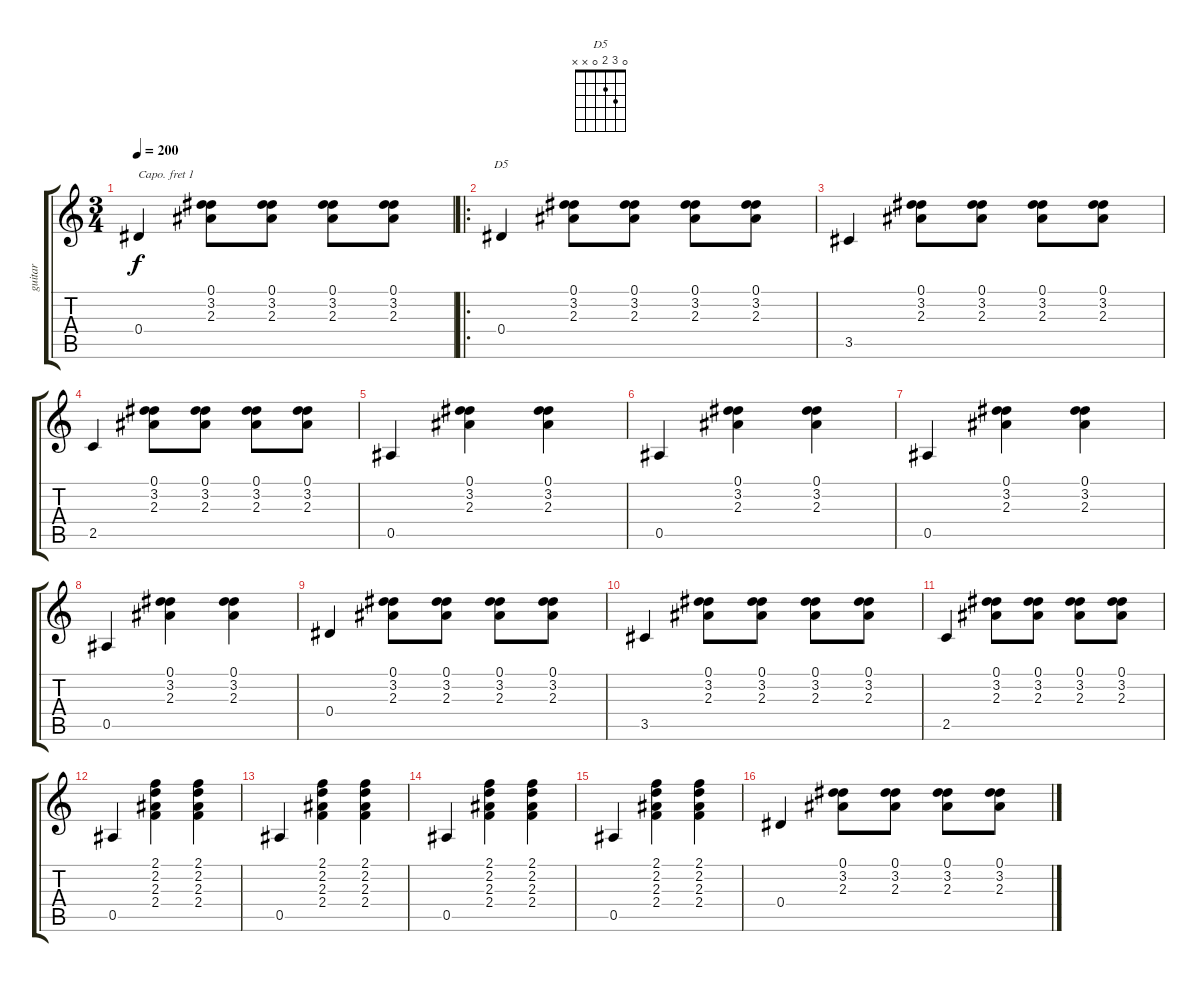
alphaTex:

\track ("guitar" "guitar") {instrument acousticguitarsteel}
\staff {score tabs}
\capo 1
\tuning (D4 B3 G3 D3 A2 E2) {hide}
\chord ("D5" 0 3 2 0 x x)
\ts (3 4)
\tempo 200
\clef g2
\ks c
0.4.4{dy f} (0.1 3.2 2.3).8 (0.1 3.2 2.3).8 (0.1 3.2 2.3).8 (0.1 3.2 2.3).8 |
\ro
0.4.4{ch "D5"} (0.1 3.2 2.3).8 (0.1 3.2 2.3).8 (0.1 3.2 2.3).8 (0.1 3.2 2.3).8 |
3.5.4 (0.1 3.2 2.3).8 (0.1 3.2 2.3).8 (0.1 3.2 2.3).8 (0.1 3.2 2.3).8 |
2.5.4 (0.1 3.2 2.3).8 (0.1 3.2 2.3).8 (0.1 3.2 2.3).8 (0.1 3.2 2.3).8 |
0.5.4 (0.1 3.2 2.3).4 (0.1 3.2 2.3).4 |
0.5.4 (0.1 3.2 2.3).4 (0.1 3.2 2.3).4 |
0.5.4 (0.1 3.2 2.3).4 (0.1 3.2 2.3).4 |
0.5.4 (0.1 3.2 2.3).4 (0.1 3.2 2.3).4 |
0.4.4 (0.1 3.2 2.3).8 (0.1 3.2 2.3).8 (0.1 3.2 2.3).8 (0.1 3.2 2.3).8 |
3.5.4 (0.1 3.2 2.3).8 (0.1 3.2 2.3).8 (0.1 3.2 2.3).8 (0.1 3.2 2.3).8 |
2.5.4 (0.1 3.2 2.3).8 (0.1 3.2 2.3).8 (0.1 3.2 2.3).8 (0.1 3.2 2.3).8 |
0.5.4 (2.1 2.2 2.3 2.4).4 (2.1 2.2 2.3 2.4).4 |
0.5.4 (2.1 2.2 2.3 2.4).4 (2.1 2.2 2.3 2.4).4 |
0.5.4 (2.1 2.2 2.3 2.4).4 (2.1 2.2 2.3 2.4).4 |
0.5.4 (2.1 2.2 2.3 2.4).4 (2.1 2.2 2.3 2.4).4 |
0.4.4 (0.1 3.2 2.3).8 (0.1 3.2 2.3).8 (0.1 3.2 2.3).8 (0.1 3.2 2.3).8
